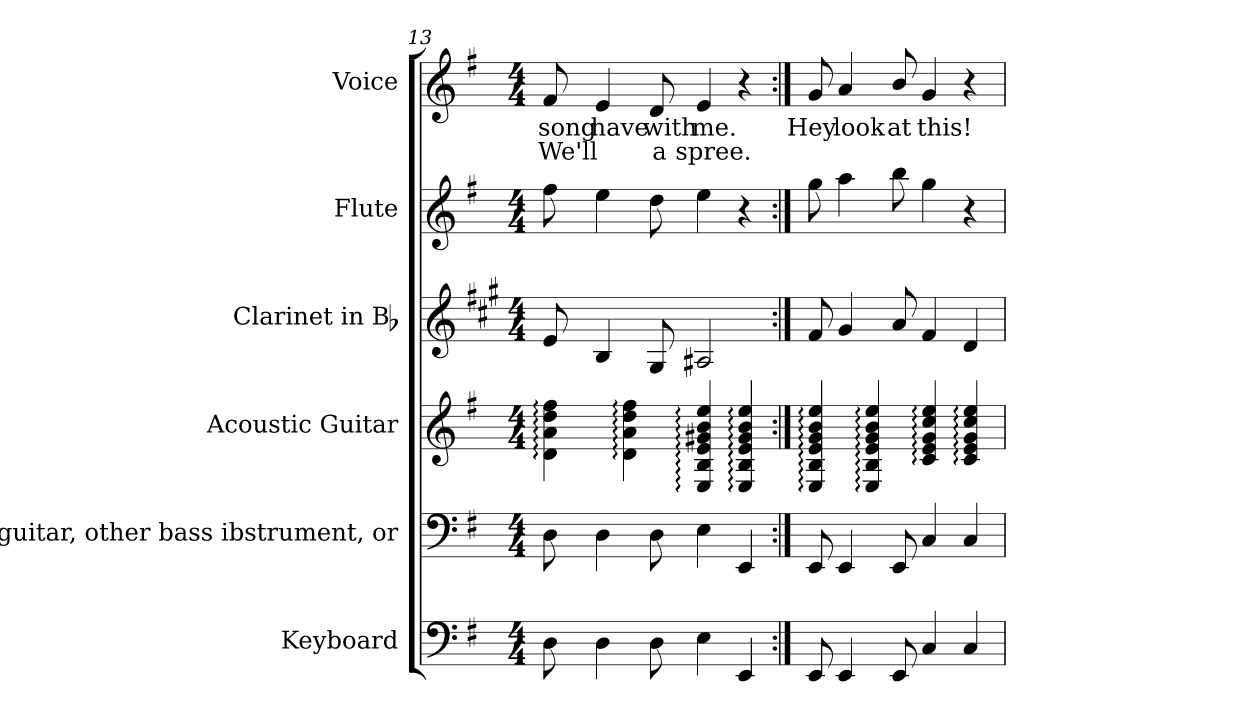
**kern	**kern	**kern	**kern	**kern	**kern	**text	**text
*part6	*part5	*part4	*part3	*part2	*part1	*part1	*part1
*staff6	*staff5	*staff4	*staff3	*staff2	*staff1	*staff1	*staff1
*I"Keyboard	*I"Bass guitar, other bass ibstrument,  or	*I"Acoustic Guitar	*I"Clarinet in Bb	*I"Flute	*I"Voice	*	*
*I'Kbd.	*I'Bass	*I'A. Gtr.	*I'Cl.	*I'Fl.	*I'Voice	*	*
*clefF4	*clefF4	*clefG2	*clefG2	*clefG2	*clefG2	*	*
*	*ITrd7c12	*ITrd7c12	*ITrd1c2	*	*	*	*
*k[f#]	*k[f#]	*k[f#]	*k[f#]	*k[f#]	*k[f#]	*	*
*G:	*G:	*G:	*G:	*G:	*G:	*	*
*M4/4	*M4/4	*M4/4	*M4/4	*M4/4	*M4/4	*	*
=13	=13	=13	=13	=13	=13	=13	=13
!	!	!	!	!	!	!LO:LY:b:color=#000000	!LO:LY:b:color=#000000
8Di\	8DDi\	4Di\: 4Ai: 4di: 4f#i:	8di/	8ff#i\	8f#i/	song	-We'll
!	!	!	!	!	!	!LO:LY:b:color=#000000	!
4Di\	4DDi\	.	4Ai/	4eei\	4ei/	have	.
.	.	4Di\: 4Ai: 4di: 4f#i:	.	.	.	.	.
!	!	!	!	!	!	!LO:LY:b:color=#000000	!LO:LY:b:color=#000000
8Di\	8DDi\	.	8F#i/	8ddi\	8di/	with	a
!	!	!	!	!	!	!LO:LY:b:color=#000000	!LO:LY:b:color=#000000
4Ei\	4EEi\	4EEi/: 4BBi: 4Ei: 4G#Xi: 4Bi: 4ei:	2G#Xi/	4eei\	4ei/	me.	spree.
4EEi/	4EEEi/	4EEi/: 4BBi: 4Ei: 4G#i: 4Bi: 4ei:	.	4r	4r	.	.
=14:|!	=14:|!	=14:|!	=14:|!	=14:|!	=14:|!	=14:|!	=14:|!
!	!	!	!	!	!	!LO:LY:b:color=#000000	!
8EEi/	8EEEi/	4EEi/: 4BBi: 4Ei: 4Gi: 4Bi: 4ei:	8ei/	8ggi\	8gi/	Hey	.
!	!	!	!	!	!	!LO:LY:b:color=#000000	!
4EEi/	4EEEi/	.	4f#i/	4aai\	4ai/	look	.
.	.	4EEi/: 4BBi: 4Ei: 4Gi: 4Bi: 4ei:	.	.	.	.	.
!	!	!	!	!	!	!LO:LY:b:color=#000000	!
8EEi/	8EEEi/	.	8gi/	8bbi\	8bi/	at	.
!	!	!	!	!	!	!LO:LY:b:color=#000000	!
4Ci/	4CCi/	4Ci/: 4Ei: 4Gi: 4ci: 4ei:	4ei/	4ggi\	4gi/	this!	.
4Ci/	4CCi/	4Ci/: 4Ei: 4Gi: 4ci: 4ei:	4ci/	4r	4r	.	.
=	=	=	=	=	=	=	=
*-	*-	*-	*-	*-	*-	*-	*-
